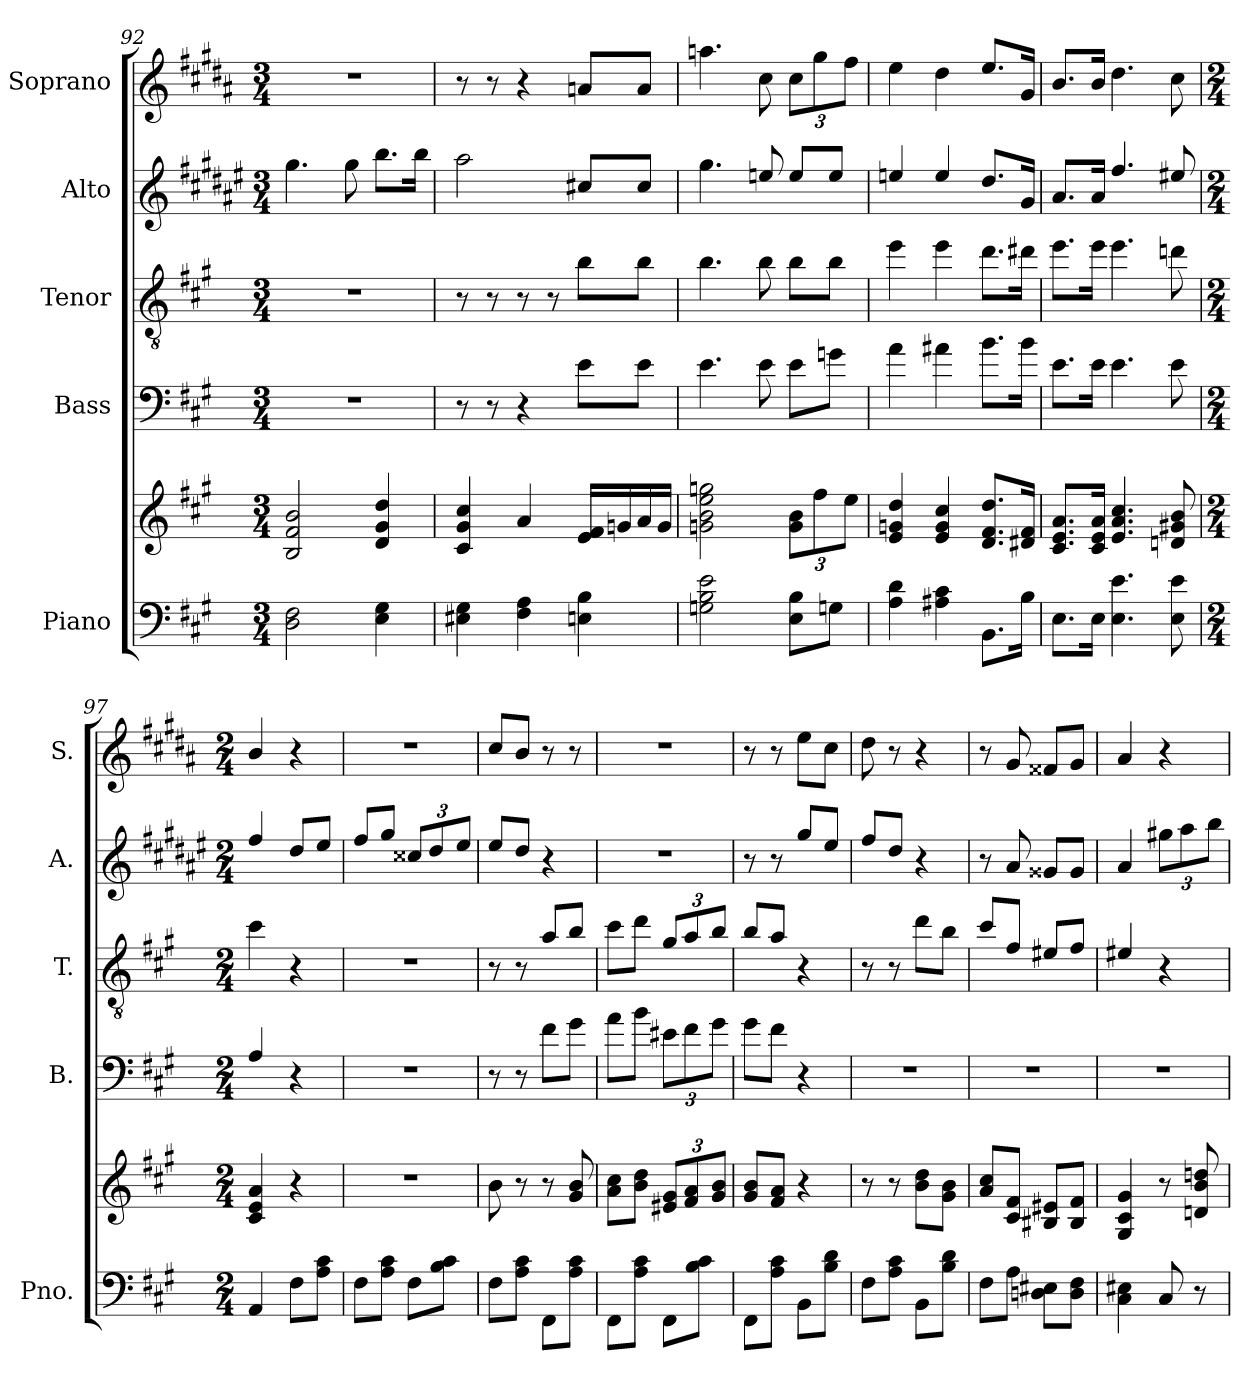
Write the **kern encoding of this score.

**kern	**kern	**kern	**kern	**kern	**kern
*part5	*part5	*part4	*part3	*part2	*part1
*staff6	*staff5	*staff4	*staff3	*staff2	*staff1
*I"Piano	*	*I"Bass	*I"Tenor	*I"Alto	*I"Soprano
*I'Pno.	*	*I'B.	*I'T.	*I'A.	*I'S.
*clefF4	*clefG2	*clefF4	*clefGv2	*clefG2	*clefG2
*	*	*ITrd12c21	*ITrd8c14	*ITrd5c9	*ITrd1c2
*k[f#c#g#]	*k[f#c#g#]	*k[f#c#g#]	*k[f#c#g#]	*k[f#c#g#]	*k[f#c#g#]
*M3/4	*M3/4	*M3/4	*M3/4	*M3/4	*M3/4
=92	=92	=92	=92	=92	=92
2D\ 2F#\	2B/ 2f#/ 2b/	2.r	2.r	4.b\	2.r
.	.	.	.	8b\	.
4E\ 4G#\	4d/ 4g#/ 4dd/	.	.	8.dd\L	.
.	.	.	.	16dd\Jk	.
=93	=93	=93	=93	=93	=93
4E#X\ 4G#\	4c#/ 4g#/ 4cc#/	8r	8r	2cc#\	8r
.	.	8r	8r	.	8r
4F#\ 4A\	4a/	4r	8r	.	4r
.	.	.	8r	.	.
4En\ 4B\	16e/ 16f#/LL	8E\L	8B\L	8en/L	8gn/L
.	16gn/	.	.	.	.
.	16a/	8E\J	8B\J	8e/J	8g/J
.	16g/JJ	.	.	.	.
=94	=94	=94	=94	=94	=94
2Gn\ 2B\ 2e\	2gn\ 2b\ 2ee\ 2ggn\	4.E\	4.B\	4.b\	4.ggn\
.	.	8E\	8B\	8gn/	8b\
*	*Xbrackettup	*	*	*	*Xbrackettup
8E\ 8B\L	12g\ 12b\L	8E\L	8B\L	8g/L	12b\L
.	12ff#\	.	.	.	12ff#\
8Gn\J	.	8Gn\J	8B\J	8g/J	.
.	12ee\J	.	.	.	12ee\J
!!LO:PB:g=z
=95	=95	=95	=95	=95	=95
4A\ 4d\	4e/ 4gn/ 4dd/	4A\	4e\	4gn/	4dd\
4A#X\ 4c#\	4e/ 4g/ 4cc#/	4A#X\	4e\	4g/	4cc#\
8.BB\L	8.d/ 8.f#/ 8.dd/L	8.B\L	8.d\L	8.f#/L	8.dd/L
16B\Jk	16d#X/ 16f#/Jk	16B\Jk	16d#X\Jk	16B/Jk	16f#/Jk
=96	=96	=96	=96	=96	=96
8.E\L	8.c#/ 8.e/ 8.a/L	8.E\L	8.e\L	8.c#/L	8.a/L
16E\Jk	16c#/ 16e/ 16a/Jk	16E\Jk	16e\Jk	16c#/Jk	16a/Jk
4.E\ 4.e\	4.e/ 4.a/ 4.cc#/	4.E\	4.e\	4.a/	4.cc#\
8E\ 8e\	8dn/ 8g#X/ 8b/	8E\	8dn\	8g#X/	8b\
=97	=97	=97	=97	=97	=97
*M2/4	*M2/4	*M2/4	*M2/4	*M2/4	*M2/4
*	*	*	*	*	*MM40
4AA/	4c#/ 4e/ 4a/	4AA/	4c#\	4a/	4a/
*	*	*	*	*	*MM100
8F#\L	4r	4r	4r	8f#/L	4r
8A\ 8c#\J	.	.	.	8g#/J	.
=98	=98	=98	=98	=98	=98
8F#\L	2r	2r	2r	8a/L	2r
8A\ 8c#\J	.	.	.	8b/J	.
*	*	*	*	*Xbrackettup	*
8F#\L	.	.	.	12e#X/L	.
.	.	.	.	12f#/	.
8B\ 8c#\J	.	.	.	.	.
.	.	.	.	12g#/J	.
=99	=99	=99	=99	=99	=99
8F#\L	8b\	8r	8r	8g#/L	8b/L
8A\ 8c#\J	8r	8r	8r	8f#/J	8a/J
8FF#\L	8r	8F#\L	8A/L	4r	8r
8A\ 8c#\J	8g#/ 8b/	8G#\J	8B/J	.	8r
=100	=100	=100	=100	=100	=100
8FF#\L	8a\ 8cc#\L	8A\L	8c#\L	2r	2r
8A\ 8c#\J	8b\ 8dd\J	8B\J	8d\J	.	.
*	*	*Xbrackettup	*Xbrackettup	*	*
8FF#\L	12e#X/ 12g#/L	12E#X\L	12G#/L	.	.
.	12f#/ 12a/	12F#\	12A/	.	.
8B\ 8c#\J	.	.	.	.	.
.	12g#/ 12b/J	12G#\J	12B/J	.	.
=101	=101	=101	=101	=101	=101
8FF#\L	8g#/ 8b/L	8G#\L	8B/L	8r	8r
8A\ 8c#\J	8f#/ 8a/J	8F#\J	8A/J	8r	8r
8BB\L	4r	4r	4r	8b/L	8dd\L
8B\ 8d\J	.	.	.	8g#/J	8b\J
!!LO:LB:g=z
=102	=102	=102	=102	=102	=102
8F#\L	8r	2r	8r	8a/L	8cc#\
8A\ 8c#\J	8r	.	8r	8f#/J	8r
8BB\L	8b\ 8dd\L	.	8d\L	4r	4r
8B\ 8d\J	8g#\ 8b\J	.	8B\J	.	.
=103	=103	=103	=103	=103	=103
8F#\L	8a/ 8cc#/L	2r	8c#/L	8r	8r
8A\J	8c#/ 8f#/J	.	8F#/J	8c#/	8f#/
8Dn\ 8E#X\L	8B#X/ 8e#X/L	.	8E#X/L	8B#X/L	8e#X/L
8D\ 8F#\J	8B#/ 8f#/J	.	8F#/J	8B#/J	8f#/J
=104	=104	=104	=104	=104	=104
4C#\ 4E#X\	4G#/ 4c#/ 4g#/	2r	4E#X/	4c#/	4g#/
8C#/	8r	.	4r	12bn\L	4r
.	.	.	.	12cc#\	.
8r	8dn/ 8b/ 8ddn/	.	.	.	.
.	.	.	.	12dd\J	.
=	=	=	=	=	=
*-	*-	*-	*-	*-	*-
